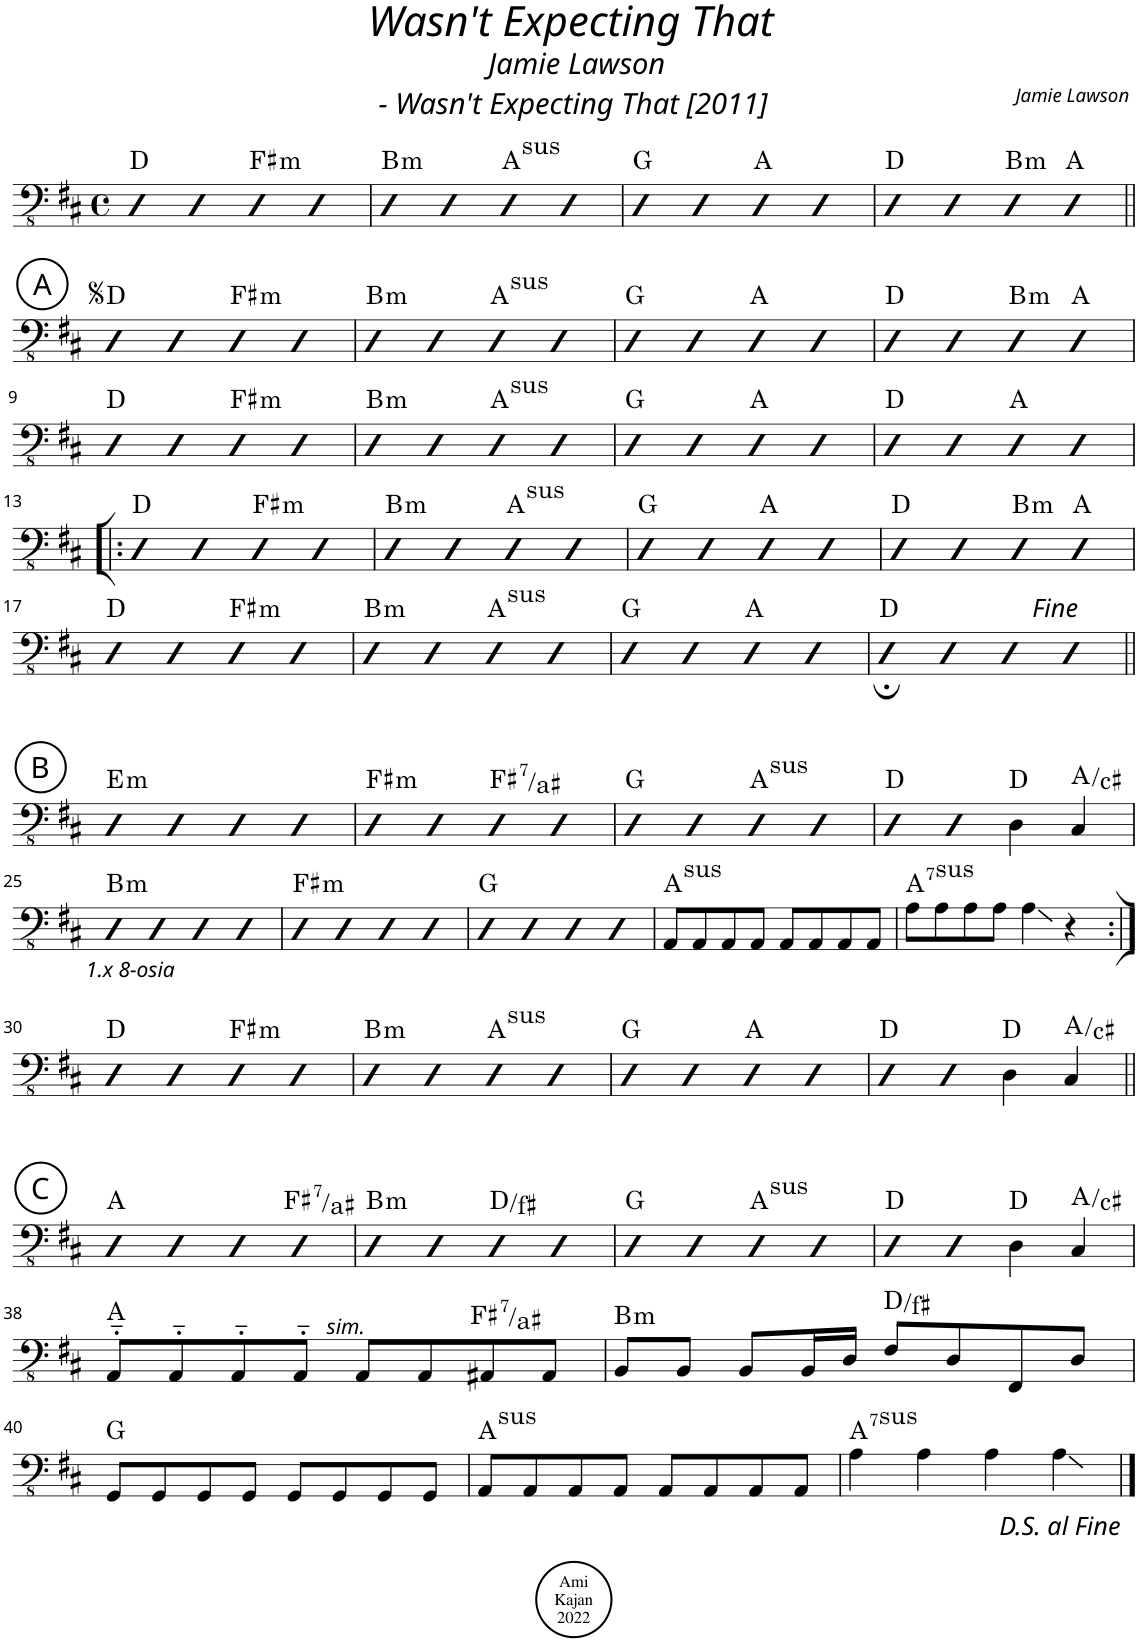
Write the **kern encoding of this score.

**kern	**harte
*part1	*part1
*staff1	*
*I"Acoustic Bass	*
*I'Bass	*
*clefFv4	*
*k[f#c#]	*
*M4/4	*
*met(c)	*
=1	=1
4AAA	D:maj
4AAA	.
!	!LO:H:kt=m
4AAA	F#:min
4AAA	.
=2	=2
!	!LO:H:kt=m
4AAA	B:min
4AAA	.
!	!LO:H:kt=sus
4AAA	A:sus4
4AAA	.
=3	=3
4AAA	G:maj
4AAA	.
4AAA	A:maj
4AAA	.
=4	=4
4AAA	D:maj
4AAA	.
!	!LO:H:kt=m
4AAA	B:min
4AAA	A:maj
!!LO:LB:g=z
!!LO:REH:place=s1:a:cj:enc=circle:fs=14:t=A
=5||	=5||
4AAA	D:maj
4AAA	.
!	!LO:H:kt=m
4AAA	F#:min
4AAA	.
=6	=6
!	!LO:H:kt=m
4AAA	B:min
4AAA	.
!	!LO:H:kt=sus
4AAA	A:sus4
4AAA	.
=7	=7
4AAA	G:maj
4AAA	.
4AAA	A:maj
4AAA	.
=8	=8
4AAA	D:maj
4AAA	.
!	!LO:H:kt=m
4AAA	B:min
4AAA	A:maj
!!LO:LB:g=z
=9	=9
4AAA	D:maj
4AAA	.
!	!LO:H:kt=m
4AAA	F#:min
4AAA	.
=10	=10
!	!LO:H:kt=m
4AAA	B:min
4AAA	.
!	!LO:H:kt=sus
4AAA	A:sus4
4AAA	.
=11	=11
4AAA	G:maj
4AAA	.
4AAA	A:maj
4AAA	.
=12	=12
4AAA	D:maj
4AAA	.
4AAA	A:maj
4AAA	.
!!LO:LB:g=z
=13!|:	=13!|:
4AAA	D:maj
4AAA	.
!	!LO:H:kt=m
4AAA	F#:min
4AAA	.
=14	=14
!	!LO:H:kt=m
4AAA	B:min
4AAA	.
!	!LO:H:kt=sus
4AAA	A:sus4
4AAA	.
=15	=15
4AAA	G:maj
4AAA	.
4AAA	A:maj
4AAA	.
=16	=16
4AAA	D:maj
4AAA	.
!	!LO:H:kt=m
4AAA	B:min
4AAA	A:maj
!!LO:LB:g=z
=17	=17
4AAA	D:maj
4AAA	.
!	!LO:H:kt=m
4AAA	F#:min
4AAA	.
=18	=18
!	!LO:H:kt=m
4AAA	B:min
4AAA	.
!	!LO:H:kt=sus
4AAA	A:sus4
4AAA	.
=19	=19
4AAA	G:maj
4AAA	.
4AAA	A:maj
4AAA	.
=20	=20
4AAA;	D:maj
4AAA	.
4AAA	.
4AAA	.
!!LO:LB:g=z
!!LO:REH:place=s1:a:cj:enc=circle:fs=14:t=B
=21||	=21||
!	!LO:H:kt=m
4AAA	E:min
4AAA	.
4AAA	.
4AAA	.
=22	=22
!	!LO:H:kt=m
4AAA	F#:min
4AAA	.
!	!LO:H:kt=7
4AAA	F#:7/3
4AAA	.
=23	=23
4AAA	G:maj
4AAA	.
!	!LO:H:kt=sus
4AAA	A:sus4
4AAA	.
=24	=24
4AAA	D:maj
4AAA	.
4DD\	D:maj
4CC#/	A:maj/3
!!LO:LB:g=z
=25	=25
!LO:TX:b:i:t=1.x 8-osia	!LO:H:kt=m
4AAA	B:min
4AAA	.
4AAA	.
4AAA	.
=26	=26
!	!LO:H:kt=m
4AAA	F#:min
4AAA	.
4AAA	.
4AAA	.
=27	=27
4AAA	G:maj
4AAA	.
4AAA	.
4AAA	.
=28	=28
!	!LO:H:kt=sus
8AAA/L	A:sus4
8AAA/	.
8AAA/	.
8AAA/J	.
8AAA/L	.
8AAA/	.
8AAA/	.
8AAA/J	.
=29	=29
!	!LO:H:kt=7sus
8AA\L	A:sus4(7)
8AA\	.
8AA\	.
8AA\J	.
4AA\	.
4r	.
!!LO:LB:g=z
=30:|!	=30:|!
4AAA	D:maj
4AAA	.
!	!LO:H:kt=m
4AAA	F#:min
4AAA	.
=31	=31
!	!LO:H:kt=m
4AAA	B:min
4AAA	.
!	!LO:H:kt=sus
4AAA	A:sus4
4AAA	.
=32	=32
4AAA	G:maj
4AAA	.
4AAA	A:maj
4AAA	.
=33	=33
4AAA	D:maj
4AAA	.
4DD\	D:maj
4CC#/	A:maj/3
!!LO:LB:g=z
!!LO:REH:place=s1:a:cj:enc=circle:fs=14:t=C
=34||	=34||
4AAA	A:maj
4AAA	.
4AAA	.
!	!LO:H:kt=7
4AAA	F#:7/3
=35	=35
!	!LO:H:kt=m
4AAA	B:min
4AAA	.
4AAA	D:maj/3
4AAA	.
=36	=36
4AAA	G:maj
4AAA	.
!	!LO:H:kt=sus
4AAA	A:sus4
4AAA	.
=37	=37
4AAA	D:maj
4AAA	.
4DD\	D:maj
4CC#/	A:maj/3
!!LO:LB:g=z
=38	=38
8AAA'>~>/L	A:maj
8AAA'>~>/	.
8AAA'>~>/	.
8AAA'>~>/J	.
!LO:TX:a:i:t=sim.	!
8AAA/L	.
8AAA/	.
!	!LO:H:kt=7
8AAA#X/	F#:7/3
8AAA#/J	.
=39	=39
!	!LO:H:kt=m
8BBB/L	B:min
8BBB/J	.
8BBB/L	.
16BBB/L	.
16DD/JJ	.
8FF#/L	D:maj/3
8DD/	.
8FFF#/	.
8DD/J	.
!!LO:LB:g=z
=40	=40
8GGG/L	G:maj
8GGG/	.
8GGG/	.
8GGG/J	.
8GGG/L	.
8GGG/	.
8GGG/	.
8GGG/J	.
=41	=41
!	!LO:H:kt=sus
8AAA/L	A:sus4
8AAA/	.
8AAA/	.
8AAA/J	.
8AAA/L	.
8AAA/	.
8AAA/	.
8AAA/J	.
=42	=42
!	!LO:H:kt=7sus
4AA\	A:sus4(7)
4AA\	.
4AA\	.
4AA\	.
==	==
*-	*-
